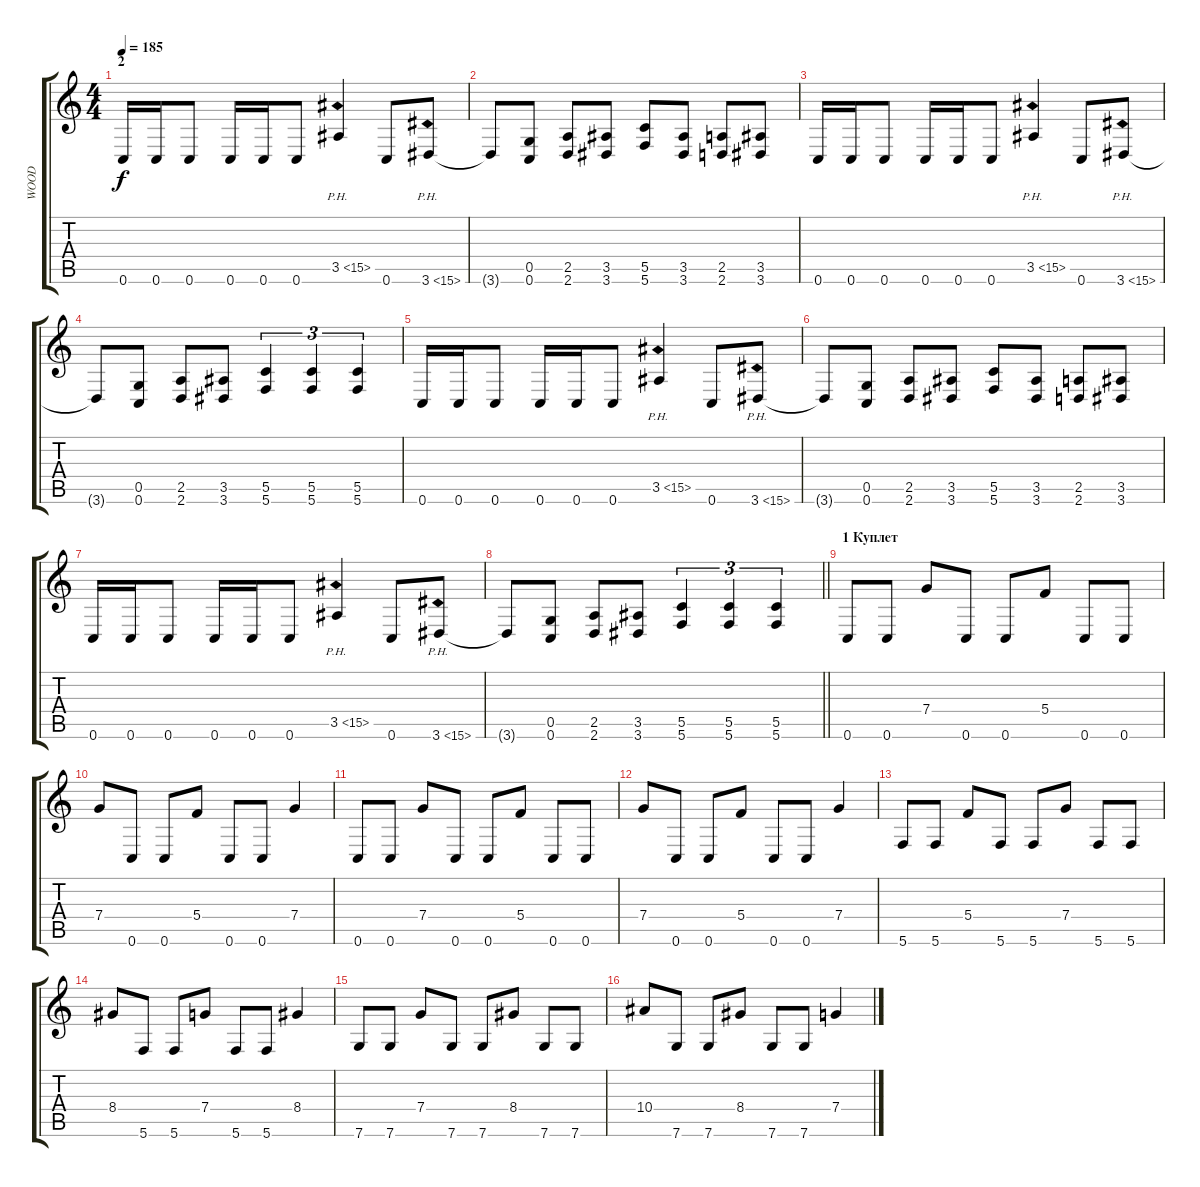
\track ("WOOD" "WOOD") {instrument distortionguitar}
\staff {score tabs}
\tuning (D4 A3 F3 C3 G2 C2) {hide}
\ts (4 4)
\section ("" "2")
\tempo 185
\clef g2
\ks c
0.6.16{dy f} 0.6.16 0.6.8 0.6.16 0.6.16 0.6.8 3.5{ph 12}.4 0.6.8 3.6{ph 12}.8 |
3.6{t}.8 (0.5 0.6).8 (2.5 2.6).8 (3.5 3.6).8 (5.5 5.6).8 (3.5 3.6).8 (2.5 2.6).8 (3.5 3.6).8 |
0.6.16 0.6.16 0.6.8 0.6.16 0.6.16 0.6.8 3.5{ph 12}.4 0.6.8 3.6{ph 12}.8 |
3.6{t}.8 (0.5 0.6).8 (2.5 2.6).8 (3.5 3.6).8 (5.5 5.6).4{tu (3 2)} (5.5 5.6).4{tu (3 2)} (5.5 5.6).4{tu (3 2)} |
0.6.16 0.6.16 0.6.8 0.6.16 0.6.16 0.6.8 3.5{ph 12}.4 0.6.8 3.6{ph 12}.8 |
3.6{t}.8 (0.5 0.6).8 (2.5 2.6).8 (3.5 3.6).8 (5.5 5.6).8 (3.5 3.6).8 (2.5 2.6).8 (3.5 3.6).8 |
0.6.16 0.6.16 0.6.8 0.6.16 0.6.16 0.6.8 3.5{ph 12}.4 0.6.8 3.6{ph 12}.8 |
\barLineRight lightlight
3.6{t}.8 (0.5 0.6).8 (2.5 2.6).8 (3.5 3.6).8 (5.5 5.6).4{tu (3 2)} (5.5 5.6).4{tu (3 2)} (5.5 5.6).4{tu (3 2)} |
\section ("" "1 Куплет")
0.6.8 0.6.8 7.4.8 0.6.8 0.6.8 5.4.8 0.6.8 0.6.8 |
7.4.8 0.6.8 0.6.8 5.4.8 0.6.8 0.6.8 7.4.4 |
0.6.8 0.6.8 7.4.8 0.6.8 0.6.8 5.4.8 0.6.8 0.6.8 |
7.4.8 0.6.8 0.6.8 5.4.8 0.6.8 0.6.8 7.4.4 |
5.6.8 5.6.8 5.4.8 5.6.8 5.6.8 7.4.8 5.6.8 5.6.8 |
8.4.8 5.6.8 5.6.8 7.4.8 5.6.8 5.6.8 8.4.4 |
7.6.8 7.6.8 7.4.8 7.6.8 7.6.8 8.4.8 7.6.8 7.6.8 |
10.4.8 7.6.8 7.6.8 8.4.8 7.6.8 7.6.8 7.4.4
